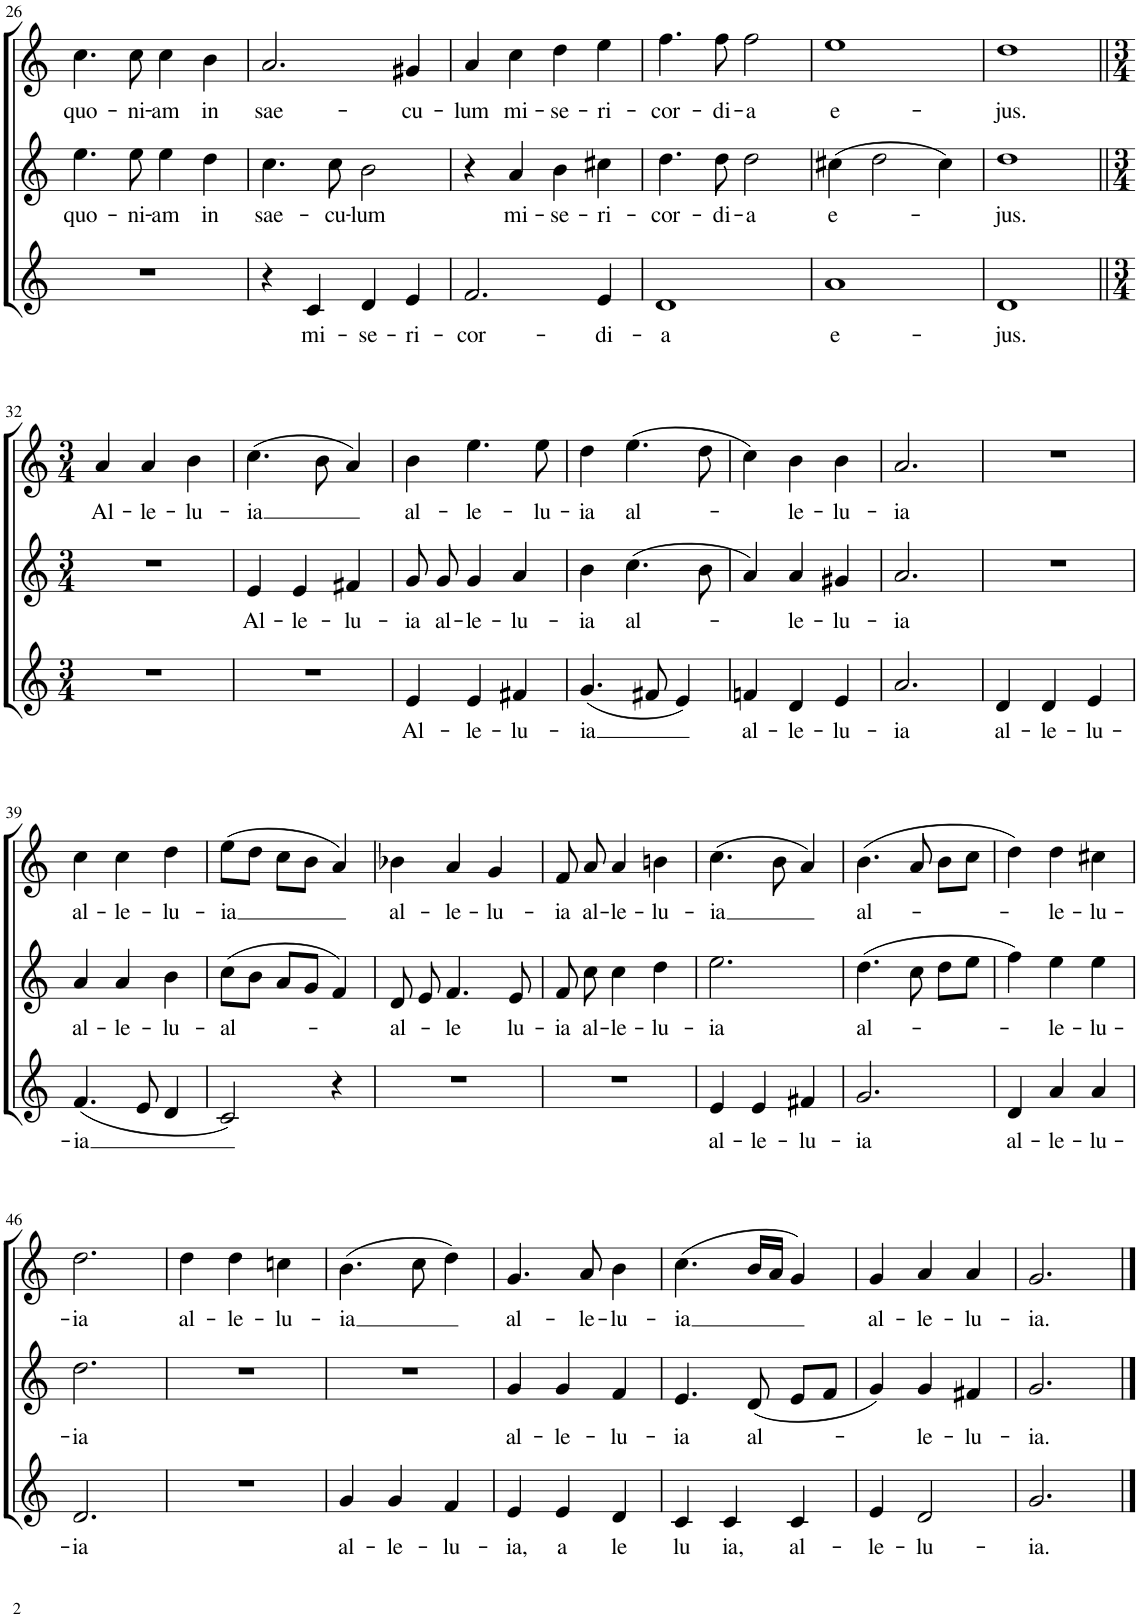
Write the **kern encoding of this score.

**kern	**text	**kern	**text	**kern	**text
*part3	*part3	*part2	*part2	*part1	*part1
*staff3	*staff3	*staff2	*staff2	*staff1	*staff1
*I"Alto	*	*I"Soprano 2	*	*I"Soprano 1	*
!!LO:PB:g=z
*clefG2	*	*clefG2	*	*clefG2	*
*k[]	*	*k[]	*	*k[]	*
*M2/2	*	*M2/2	*	*M2/2	*
*met(c|)	*	*met(c|)	*	*met(c|)	*
=26	=26	=26	=26	=26	=26
!	!	!	!LO:LY:b	!	!LO:LY:b
1r	.	4.ee\	quo-	4.cc\	quo-
!	!	!	!LO:LY:b	!	!LO:LY:b
.	.	8ee\	-ni-	8cc\	-ni-
!	!	!	!LO:LY:b	!	!LO:LY:b
.	.	4ee\	-am	4cc\	-am
!	!	!	!LO:LY:b	!	!LO:LY:b
.	.	4dd\	in	4b\	in
=27	=27	=27	=27	=27	=27
!	!	!	!LO:LY:b	!	!LO:LY:b
4r	.	4.cc\	sae-	2.a/	sae-
!	!LO:LY:b	!	!	!	!
4c/	mi-	.	.	.	.
!	!	!	!LO:LY:b	!	!
.	.	8cc\	-cu-	.	.
!	!LO:LY:b	!	!LO:LY:b	!	!
4d/	-se-	2b\	-lum	.	.
!	!LO:LY:b	!	!	!	!LO:LY:b
4e/	-ri-	.	.	4g#X/	-cu-
=28	=28	=28	=28	=28	=28
!	!LO:LY:b	!	!	!	!LO:LY:b
2.f/	-cor-	4r	.	4a/	-lum
!	!	!	!LO:LY:b	!	!LO:LY:b
.	.	4a/	mi-	4cc\	mi-
!	!	!	!LO:LY:b	!	!LO:LY:b
.	.	4b\	-se-	4dd\	-se-
!	!LO:LY:b	!	!LO:LY:b	!	!LO:LY:b
4e/	-di-	4cc#X\	-ri-	4ee\	-ri-
=29	=29	=29	=29	=29	=29
!	!LO:LY:b	!	!LO:LY:b	!	!LO:LY:b
1d	-a	4.dd\	-cor-	4.ff\	-cor-
!	!	!	!LO:LY:b	!	!LO:LY:b
.	.	8dd\	-di-	8ff\	-di-
!	!	!	!LO:LY:b	!	!LO:LY:b
.	.	2dd\	-a	2ff\	-a
=30	=30	=30	=30	=30	=30
!	!LO:LY:b	!	!LO:LY:b	!	!LO:LY:b
1a	e-	(4cc#X\	e-	1ee	e-
.	.	2dd\	.	.	.
.	.	4cc#\)	.	.	.
=31	=31	=31	=31	=31	=31
!	!LO:LY:b	!	!LO:LY:b	!	!LO:LY:b
1d	-jus.	1dd	-jus.	1dd	-jus.
!!LO:LB:g=z
=32||	=32||	=32||	=32||	=32||	=32||
*M3/4	*	*M3/4	*	*M3/4	*
!	!	!	!	!	!LO:LY:b
2.r	.	2.r	.	4a/	Al-
!	!	!	!	!	!LO:LY:b
.	.	.	.	4a/	-le-
!	!	!	!	!	!LO:LY:b
.	.	.	.	4b\	-lu-
=33	=33	=33	=33	=33	=33
!	!	!	!LO:LY:b	!	!LO:LY:b
2.r	.	4e/	Al-	(4.cc\	-ia
!	!	!	!LO:LY:b	!	!
.	.	4e/	-le-	.	.
.	.	.	.	8b\	.
!	!	!	!LO:LY:b	!	!
.	.	4f#X/	-lu-	4a/)	.
=34	=34	=34	=34	=34	=34
!	!LO:LY:b	!	!LO:LY:b	!	!LO:LY:b
4e/	Al-	8g/	-ia	4b\	al-
!	!	!	!LO:LY:b	!	!
.	.	8g/	al-	.	.
!	!LO:LY:b	!	!LO:LY:b	!	!LO:LY:b
4e/	-le-	4g/	-le-	4.ee\	-le-
!	!LO:LY:b	!	!LO:LY:b	!	!
4f#X/	-lu-	4a/	-lu-	.	.
!	!	!	!	!	!LO:LY:b
.	.	.	.	8ee\	-lu-
=35	=35	=35	=35	=35	=35
!	!LO:LY:b	!	!LO:LY:b	!	!LO:LY:b
(4.g/	-ia	4b\	-ia	4dd\	-ia
!	!	!	!LO:LY:b	!	!LO:LY:b
.	.	(4.cc\	al-	(4.ee\	al-
8f#X/	.	.	.	.	.
4e/)	.	.	.	.	.
.	.	8b\	.	8dd\	.
=36	=36	=36	=36	=36	=36
!	!LO:LY:b	!	!	!	!
4fn/	al-	4a/)	.	4cc\)	.
!	!LO:LY:b	!	!LO:LY:b	!	!LO:LY:b
4d/	-le-	4a/	-le-	4b\	-le-
!	!LO:LY:b	!	!LO:LY:b	!	!LO:LY:b
4e/	-lu-	4g#X/	-lu-	4b\	-lu-
=37	=37	=37	=37	=37	=37
!	!LO:LY:b	!	!LO:LY:b	!	!LO:LY:b
2.a/	-ia	2.a/	-ia	2.a/	-ia
=38	=38	=38	=38	=38	=38
!	!LO:LY:b	!	!	!	!
4d/	al-	2.r	.	2.r	.
!	!LO:LY:b	!	!	!	!
4d/	-le-	.	.	.	.
!	!LO:LY:b	!	!	!	!
4e/	-lu-	.	.	.	.
!!LO:LB:g=z
=39	=39	=39	=39	=39	=39
!	!LO:LY:b	!	!LO:LY:b	!	!LO:LY:b
(4.f/	-ia	4a/	al-	4cc\	al-
!	!	!	!LO:LY:b	!	!LO:LY:b
.	.	4a/	-le-	4cc\	-le-
8e/	.	.	.	.	.
!	!	!	!LO:LY:b	!	!LO:LY:b
4d/	.	4b\	-lu-	4dd\	-lu-
=40	=40	=40	=40	=40	=40
!	!	!	!LO:LY:b	!	!LO:LY:b
2c/)	.	(8cc\L	al-	(8ee\L	-ia
.	.	8b\J	.	8dd\J	.
.	.	8a/L	.	8cc\L	.
.	.	8g/J	.	8b\J	.
4r	.	4f/)	.	4a/)	.
=41	=41	=41	=41	=41	=41
!	!	!	!LO:LY:b	!	!LO:LY:b
2.r	.	8d/	-al-	4b-X\	al-
.	.	8e/	.	.	.
!	!	!	!LO:LY:b	!	!LO:LY:b
.	.	4.f/	le	4a/	-le-
!	!	!	!	!	!LO:LY:b
.	.	.	.	4g/	-lu-
!	!	!	!LO:LY:b	!	!
.	.	8e/	-lu-	.	.
=42	=42	=42	=42	=42	=42
!	!	!	!LO:LY:b	!	!LO:LY:b
2.r	.	8f/	-ia	8f/	-ia
!	!	!	!LO:LY:b	!	!LO:LY:b
.	.	8cc\	al-	8a/	al-
!	!	!	!LO:LY:b	!	!LO:LY:b
.	.	4cc\	-le-	4a/	-le-
!	!	!	!LO:LY:b	!	!LO:LY:b
.	.	4dd\	-lu-	4bn\	-lu-
=43	=43	=43	=43	=43	=43
!	!LO:LY:b	!	!LO:LY:b	!	!LO:LY:b
4e/	al-	2.ee\	-ia	(4.cc\	-ia
!	!LO:LY:b	!	!	!	!
4e/	-le-	.	.	.	.
.	.	.	.	8b\	.
!	!LO:LY:b	!	!	!	!
4f#X/	-lu-	.	.	4a/)	.
=44	=44	=44	=44	=44	=44
!	!LO:LY:b	!	!LO:LY:b	!	!LO:LY:b
2.g/	-ia	(4.dd\	al-	(4.b\	al-
.	.	8cc\	.	8a/	.
.	.	8dd\L	.	8b\L	.
.	.	8ee\J	.	8cc\J	.
=45	=45	=45	=45	=45	=45
!	!LO:LY:b	!	!	!	!
4d/	al-	4ff\)	.	4dd\)	.
!	!LO:LY:b	!	!LO:LY:b	!	!LO:LY:b
4a/	-le-	4ee\	-le-	4dd\	-le-
!	!LO:LY:b	!	!LO:LY:b	!	!LO:LY:b
4a/	-lu-	4ee\	-lu-	4cc#X\	-lu-
!!LO:LB:g=z
=46	=46	=46	=46	=46	=46
!	!LO:LY:b	!	!LO:LY:b	!	!LO:LY:b
2.d/	-ia	2.dd\	-ia	2.dd\	-ia
=47	=47	=47	=47	=47	=47
!	!	!	!	!	!LO:LY:b
2.r	.	2.r	.	4dd\	al-
!	!	!	!	!	!LO:LY:b
.	.	.	.	4dd\	-le-
!	!	!	!	!	!LO:LY:b
.	.	.	.	4ccn\	-lu-
=48	=48	=48	=48	=48	=48
!	!LO:LY:b	!	!	!	!LO:LY:b
4g/	al-	2.r	.	(4.b\	-ia
!	!LO:LY:b	!	!	!	!
4g/	-le-	.	.	.	.
.	.	.	.	8cc\	.
!	!LO:LY:b	!	!	!	!
4f/	-lu-	.	.	4dd\)	.
=49	=49	=49	=49	=49	=49
!	!LO:LY:b	!	!LO:LY:b	!	!LO:LY:b
4e/	ia,	4g/	al-	4.g/	al-
!	!LO:LY:b	!	!LO:LY:b	!	!
4e/	a	4g/	-le-	.	.
!	!	!	!	!	!LO:LY:b
.	.	.	.	8a/	-le-
!	!LO:LY:b	!	!LO:LY:b	!	!LO:LY:b
4d/	le	4f/	-lu-	4b\	-lu-
=50	=50	=50	=50	=50	=50
!	!LO:LY:b	!	!LO:LY:b	!	!LO:LY:b
4c/	lu	4.e/	-ia	(4.cc\	-ia
!	!LO:LY:b	!	!	!	!
4c/	ia,	.	.	.	.
!	!	!	!LO:LY:b	!	!
.	.	(8d/	al-	16b/LL	.
.	.	.	.	16a/JJ	.
!	!LO:LY:b	!	!	!	!
4c/	al-	8e/L	.	4g/)	.
.	.	8f/J	.	.	.
=51	=51	=51	=51	=51	=51
!	!LO:LY:b	!	!	!	!LO:LY:b
4e/	-le-	4g/)	.	4g/	al-
!	!LO:LY:b	!	!LO:LY:b	!	!LO:LY:b
2d/	-lu-	4g/	-le-	4a/	-le-
!	!	!	!LO:LY:b	!	!LO:LY:b
.	.	4f#X/	-lu-	4a/	-lu-
=52	=52	=52	=52	=52	=52
!	!LO:LY:b	!	!LO:LY:b	!	!LO:LY:b
2.g/	-ia.	2.g/	-ia.	2.g/	-ia.
==	==	==	==	==	==
*-	*-	*-	*-	*-	*-
